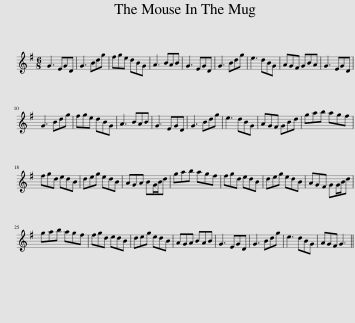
X:1
L:1/8
M:6/8
I:linebreak $
K:G
V:1 treble
V:1
 G3 EGD | G3 Bdg | fge dBG | A3 BAB | G3 EGD | %5
 G3 Bdg | e3 dBG | AGF GBA | G3 EGD |$ G3 Bdg | %10
 fge dBG | A3 BAB | G3 EGD | G3 Bdg | e3 dBG | %15
 AGF GBd | gab agf |$ fgd edB | deg edB | AGA BG/B/d | %20
 gab agf | fgd edB | deg edB | AGF GG/B/d |$ gab agf | %25
 fgd edB | deg edB | AGA BAB | G3 EGD | G3 Bdg | %30
 e3 dBG | AGF G3 || %32
